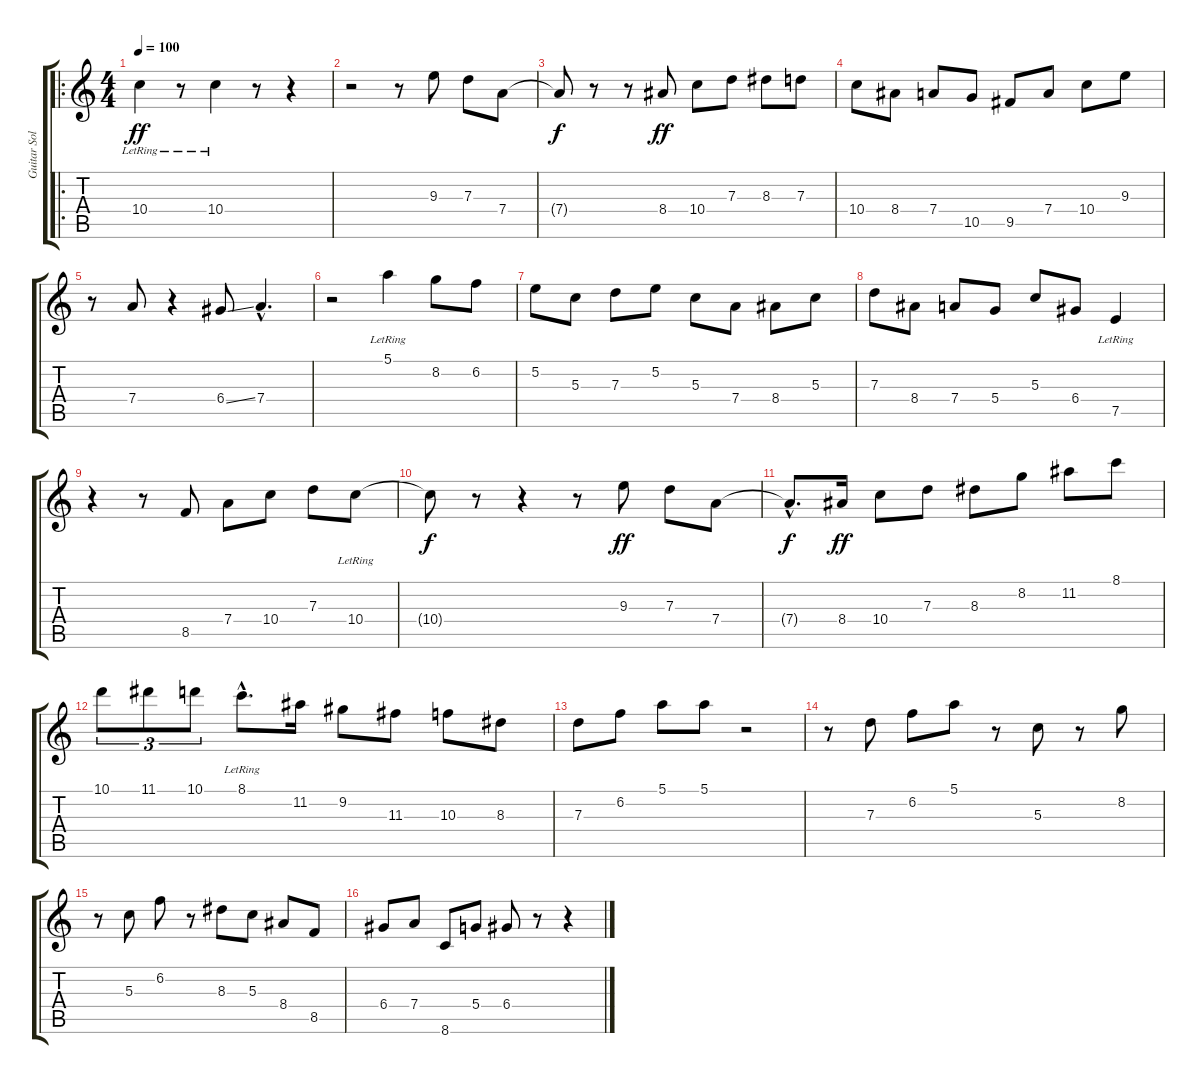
\track ("Guitar Solo" "Guitar Sol") {instrument electricguitarjazz}
\staff {score tabs}
\tuning (E4 B3 G3 D3 A2 E2) {hide}
\ro
\ts (4 4)
\tempo 100
\clef g2
\ks c
10.4{lr}.4{dy ff instrument electricguitarjazz} r.8 10.4{lr}.4 r.8 r.4 |
r.2 r.8 9.3.8 7.3.8 7.4.8 |
7.4{t}.8{dy f} r.8 r.8 8.4.8{dy ff} 10.4.8 7.3.8 8.3.8 7.3.8 |
10.4.8 8.4.8 7.4.8 10.5.8 9.5.8 7.4.8 10.4.8 9.3.8 |
r.8 7.4.8 r.4 6.4{ss}.8 7.4{hac}.4{d} |
r.2 5.1{lr}.4 8.2.8 6.2.8 |
5.2.8 5.3.8 7.3.8 5.2.8 5.3.8 7.4.8 8.4.8 5.3.8 |
7.3.8 8.4.8 7.4.8 5.4.8 5.3.8 6.4.8 7.5{lr}.4 |
r.4 r.8 8.5.8 7.4.8 10.4.8 7.3.8 10.4{lr}.8 |
10.4{t}.8{dy f} r.8 r.4 r.8 9.3.8{dy ff} 7.3.8 7.4.8 |
7.4{hac t}.8{d dy f} 8.4.16{dy ff} 10.4.8 7.3.8 8.3.8 8.2.8 11.2.8 8.1.8 |
10.1.8{tu (3 2)} 11.1.8{tu (3 2)} 10.1.8{tu (3 2)} 8.1{hac lr}.8{d} 11.2.16 9.2.8 11.3.8 10.3.8 8.3.8 |
7.3.8 6.2.8 5.1.8 5.1.8 r.2 |
r.8 7.3.8 6.2.8 5.1.8 r.8 5.3.8 r.8 8.2.8 |
r.8 5.3.8 6.2.8 r.8 8.3.8 5.3.8 8.4.8 8.5.8 |
6.4.8 7.4.8 8.6.8 5.4.8 6.4.8 r.8 r.4
